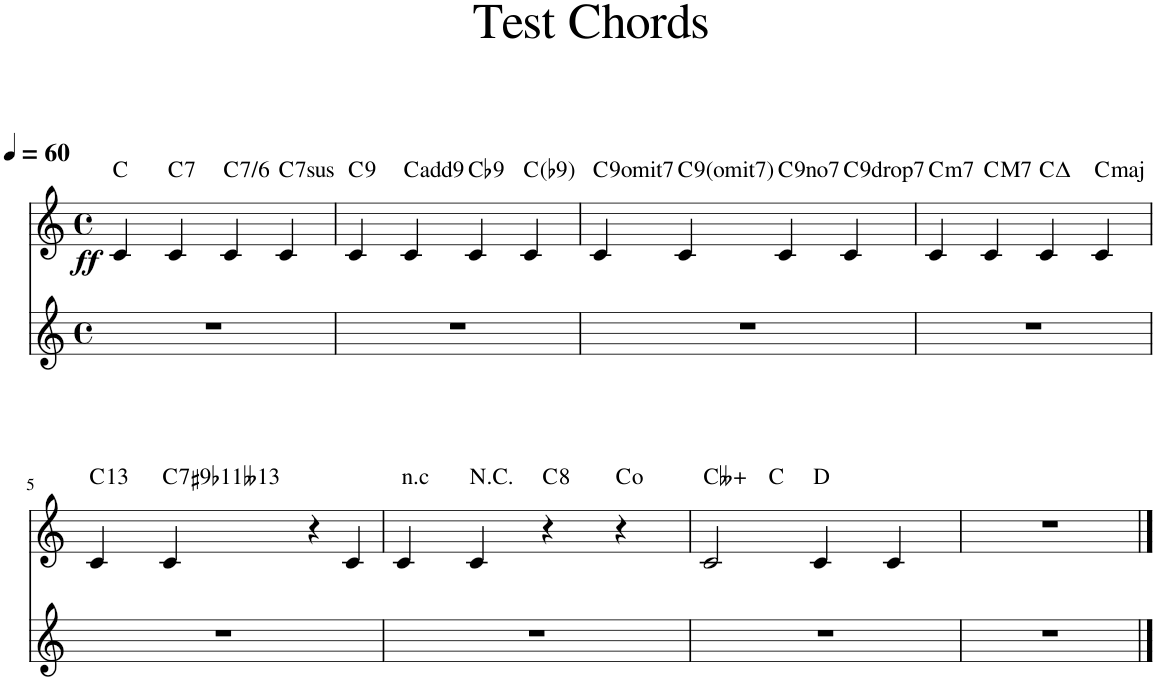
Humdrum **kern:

**kern	**kern	**dynam	**harte
*part2	*part1	*part1	*part1
*staff2	*staff1	*staff1	*
*I"Rörorgel	*I"Violin	*	*
*	*I'Vln	*	*
*clefG2	*clefG2	*	*
*k[]	*k[]	*	*
*M4/4	*M4/4	*	*
*met(c)	*met(c)	*	*
*MM60	*MM60	*	*
=1	=1	=1	=1
!	!	!LO:DY:b	!
1r	4c/	ff	C:maj
!	!	!	!LO:H:kt=7
.	4c/	.	C:7
!	!	!	!LO:H:kt=7/6
.	4c/	.	C:maj
!	!	!	!LO:H:kt=7sus
.	4c/	.	C:sus4(7)
=2	=2	=2	=2
!	!	!	!LO:H:kt=9
1r	4c/	.	C:9
.	4c/	.	C:maj(9)
!	!	!	!LO:H:kt=9
.	4cn/	.	Cb:9
.	4c/	.	C:maj(b9)
=3	=3	=3	=3
!	!	!	!LO:H:kt=9
1r	4c/	.	C:9(*7)
!	!	!	!LO:H:kt=9
.	4c/	.	C:9(*7)
!	!	!	!LO:H:kt=9
.	4c/	.	C:9(*7)
!	!	!	!LO:H:kt=9
.	4c/	.	C:9
=4	=4	=4	=4
!	!	!	!LO:H:kt=m7
1r	4c/	.	C:min7
!	!	!	!LO:H:kt=M7
.	4c/	.	C:maj7
.	4c/	.	C:maj
!	!	!	!LO:H:kt=maj
.	4c/	.	C:maj
!!LO:LB:g=z
=5	=5	=5	=5
!	!	!	!LO:H:kt=13
1r	4c/	.	C:9(11,13)
!	!	!	!LO:H:kt=7
.	4c/	.	C:7(#9,b11)
.	4r	.	.
.	4c/	.	.
=6	=6	=6	=6
!	!	!	!LO:H:kt=n.c
1r	4c/	.	N
!	!	!	!LO:H:kt=N.C.
.	4c/	.	N
!	!	!	!LO:H:kt=8
.	4r	.	C:maj
.	4r	.	C:dim
=7	=7	=7	=7
*	*^	*	*
1r	2cn/	4ryy	.	Cbb:aug
.	.	2.ryy	.	C:maj
.	4c/	.	.	D:maj
.	4c/	.	.	.
*	*v	*v	*	*
=8	=8	=8	=8
1r	1r	.	.
==	==	==	==
*-	*-	*-	*-
